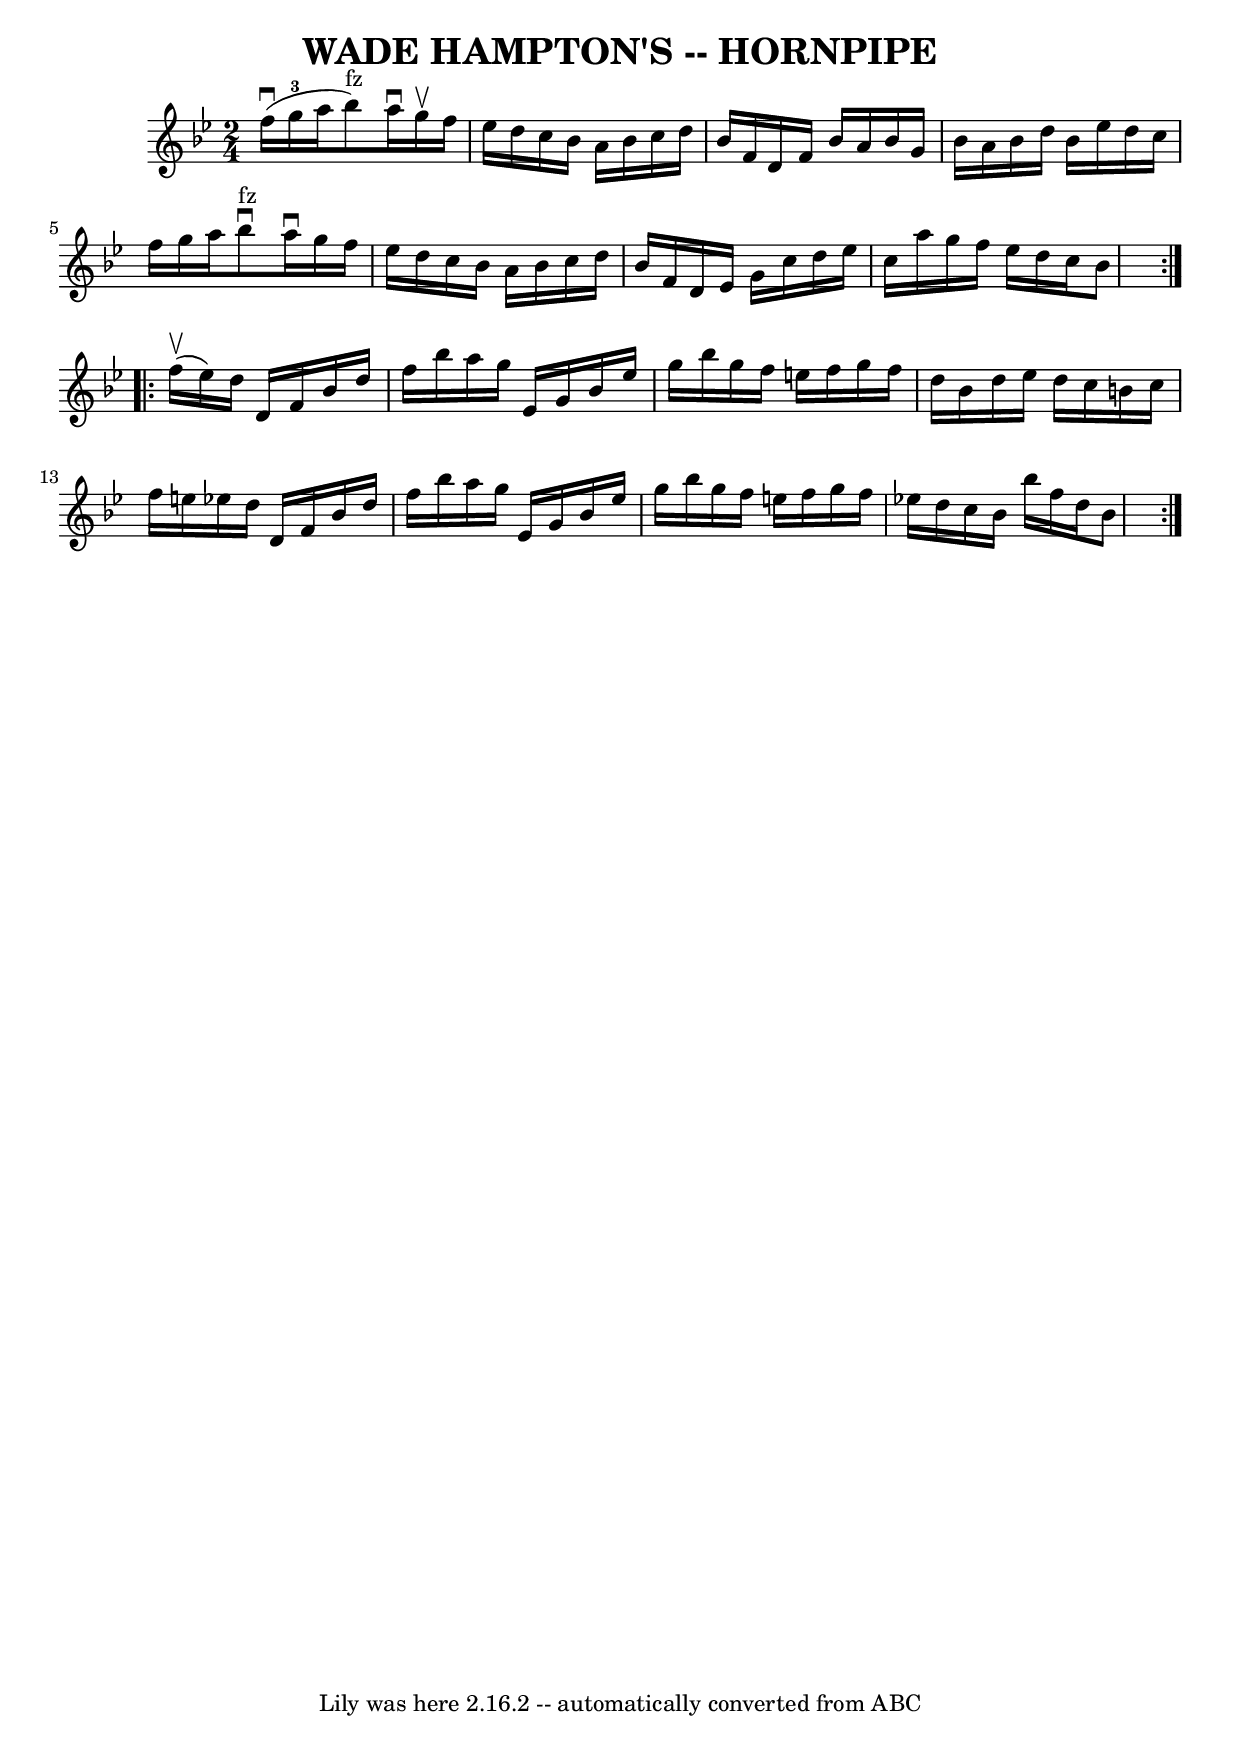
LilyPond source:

\version "2.7.40"
\include "Mammoth.ily"
\header {
	book = "Ryan's Mammoth Collection of Fiddle Tunes"
	crossRefNumber = "1"
	footnotes = ""
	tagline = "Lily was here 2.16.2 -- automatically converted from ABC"
	title = "WADE HAMPTON'S -- HORNPIPE"
}
voicedefault =  {
\set Score.defaultBarType = "empty"

\repeat volta 2 {
\time 2/4 \key bes \major f''16 (^\downbow g''16-3 a''16        
|
 bes''8^"fz") a''16^\downbow g''16^\upbow f''16    
ees''16 d''16 c''16    |
 bes'16 a'16 bes'16 c''16    
d''16 bes'16 f'16 d'16    |
 f'16 bes'16 a'16 bes'16  
 g'16 bes'16 a'16 bes'16    |
 d''16 bes'16 ees''16    
d''16 c''16 f''16 g''16 a''16    |
     |
 bes''8 
^"fz"^\downbow a''16^\downbow g''16 f''16 ees''16 d''16 c''16  
  |
 bes'16 a'16 bes'16 c''16 d''16 bes'16 f'16    
d'16    |
 ees'16 g'16 c''16 d''16 ees''16 c''16    
a''16 g''16    |
 f''16 ees''16 d''16 c''16 bes'8    }   
  \repeat volta 2 { f''16 (^\upbow ees''16)       |
 d''16    
d'16 f'16 bes'16 d''16 f''16 bes''16 a''16    |
   
g''16 ees'16 g'16 bes'16 ees''16 g''16 bes''16 g''16    
|
 f''16 e''16 f''16 g''16 f''16 d''16 bes'16    
d''16    |
 ees''16 d''16 c''16 b'16 c''16 f''16    
e''16 ees''!16    |
     |
 d''16 d'16 f'16 bes'16    
d''16 f''16 bes''16 a''16    |
 g''16 ees'16 g'16    
bes'16 ees''16 g''16 bes''16 g''16    |
 f''16 e''16    
f''16 g''16 f''16 ees''!16 d''16 c''16    |
 bes'16    
bes''16 f''16 d''16 bes'8    }   
}

\score{
    <<

	\context Staff="default"
	{
	    \voicedefault 
	}

    >>
	\layout {
	}
	\midi {}
}
